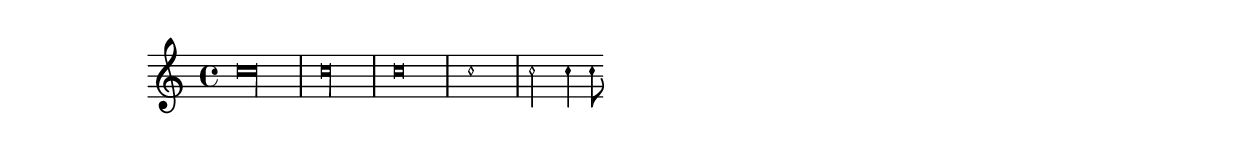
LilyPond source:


\version "2.3.4"

\header {
    texidoc ="@cindex Ancient Mensural Note Heads
Mensural notes may also have note heads. "
}

\score {
	 {
	\relative c'' {
		\override NoteHead  #'style = #'mensural
		c\maxima*1/8
		c\longa*1/4 c\breve*1/2 c1 c2 c4 c8 
		}
	}
	\paper{raggedright=##t}
}

